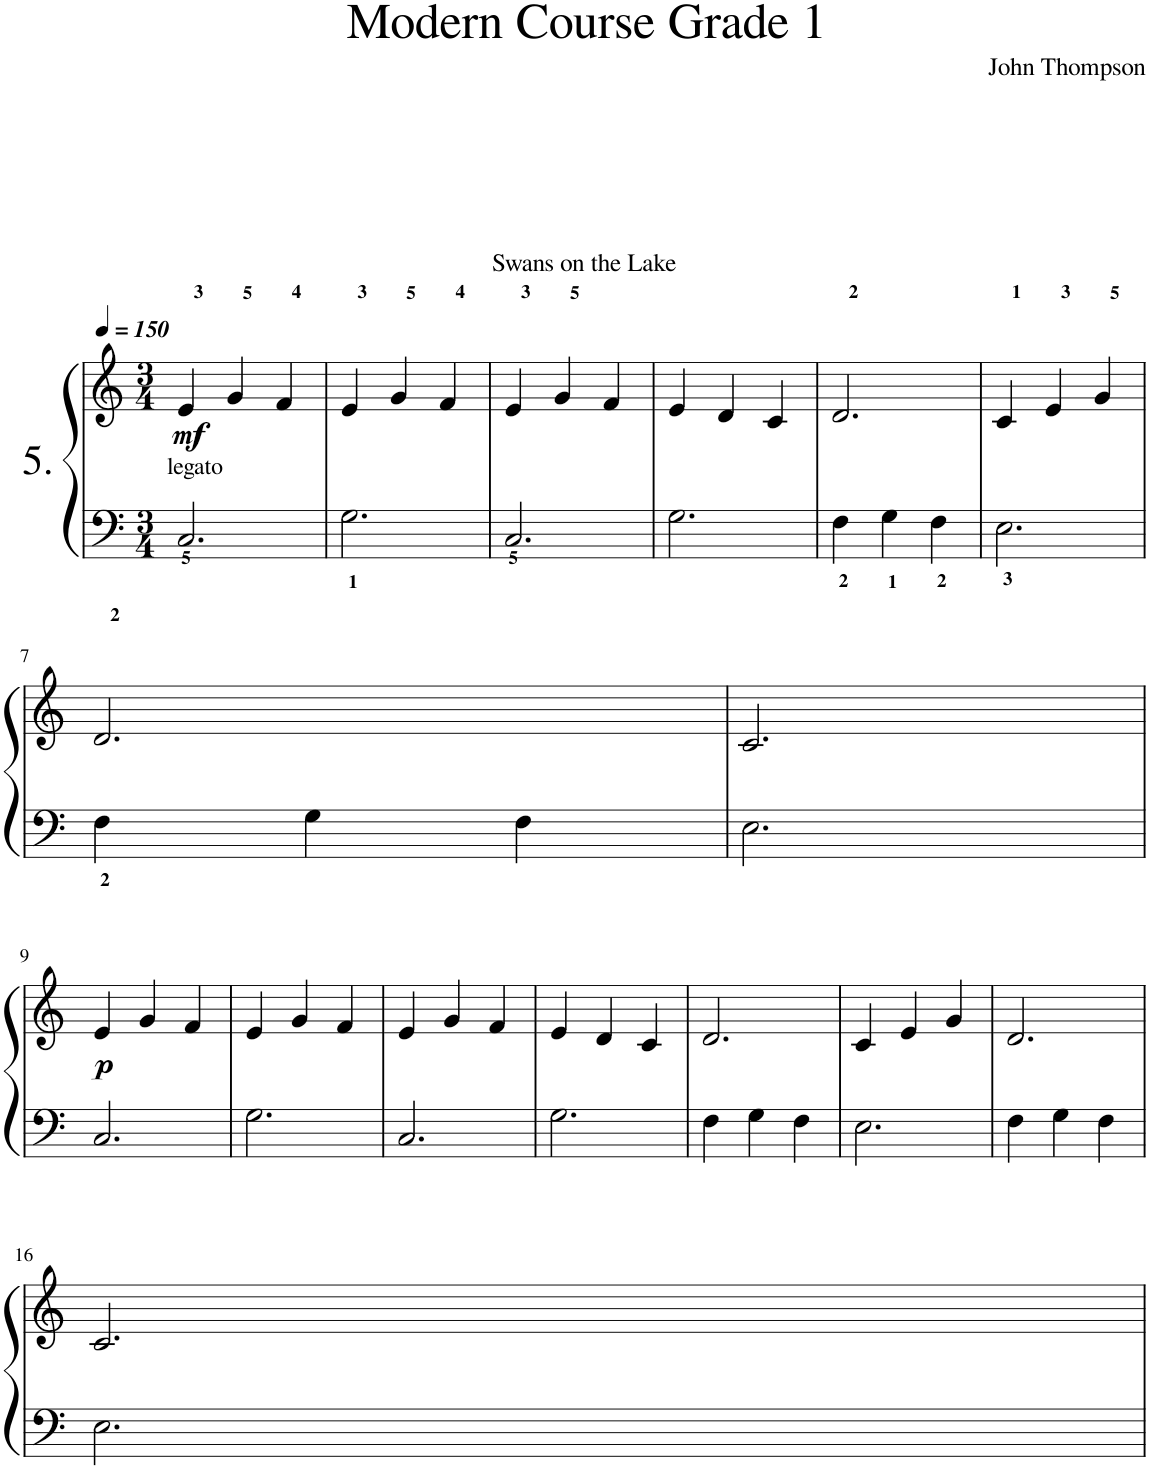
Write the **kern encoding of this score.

**kern	**kern	**dynam
*part1	*part1	*part1
*staff2	*staff1	*staff1/2
*I"Piano	*	*
*I'Pno.	*	*
*clefF4	*clefG2	*
*k[]	*k[]	*
*M3/4	*M3/4	*
*MM150	*MM150	*
=1	=1	=1
!LO:TX:a:t=legato	!	!
!	!	!LO:DY:b
2.C/	4e/	mf
.	4g/	.
.	4f/	.
=2	=2	=2
2.G<\	4e/	.
.	4g/	.
.	4f/	.
=3	=3	=3
2.C/	4e/	.
.	4g/	.
.	4f/	.
=4	=4	=4
2.G\	4e/	.
.	4d/	.
.	4c/	.
=5	=5	=5
4F<\	2.d/	.
4G<\	.	.
4F<\	.	.
=6	=6	=6
2.E<\	4c/	.
.	4e/	.
.	4g/	.
!!LO:LB:g=z
=7	=7	=7
4F<\	2.d/	.
4G\	.	.
4F\	.	.
=8	=8	=8
2.E\	2.c/	.
!!LO:LB:g=z
=9	=9	=9
!	!	!LO:DY:b
2.C/	4e/	p
.	4g/	.
.	4f/	.
=10	=10	=10
2.G\	4e/	.
.	4g/	.
.	4f/	.
=11	=11	=11
2.C/	4e/	.
.	4g/	.
.	4f/	.
=12	=12	=12
2.G\	4e/	.
.	4d/	.
.	4c/	.
=13	=13	=13
4F\	2.d/	.
4G\	.	.
4F\	.	.
=14	=14	=14
2.E\	4c/	.
.	4e/	.
.	4g/	.
=15	=15	=15
4F\	2.d/	.
4G\	.	.
4F\	.	.
!!LO:LB:g=z
=16	=16	=16
2.E\	2.c/	.
=	=	=
*-	*-	*-
